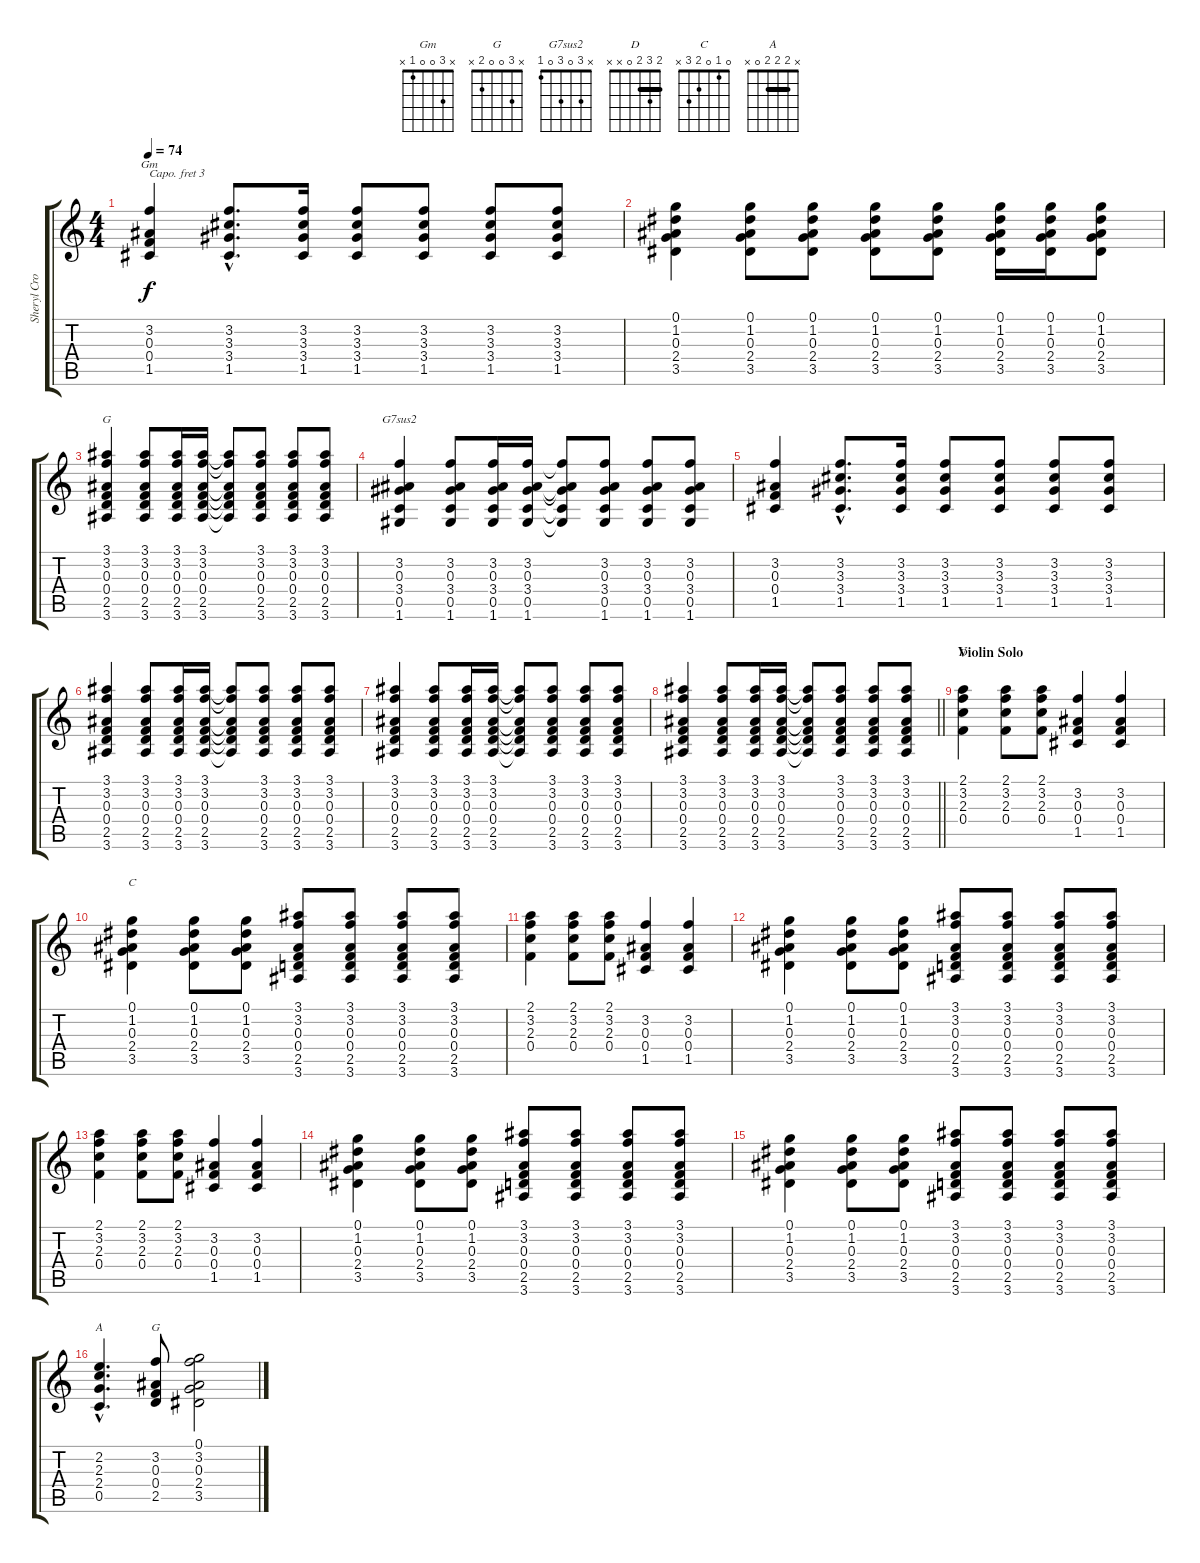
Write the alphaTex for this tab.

\track ("Sheryl Crow Guitar I" "Sheryl Cro") {instrument distortionguitar}
\staff {score tabs}
\capo 3
\tuning (E4 B3 G3 D3 A2 E2) {hide}
\chord ("Gm" x 3 0 0 1 x)
\chord ("G" 3 3 0 0 2 3) {barre 3}
\chord ("G7sus2" x 3 0 3 0 1)
\chord ("D" 2 3 2 0 x x) {barre 2}
\chord ("C" 0 1 0 2 3 x)
\chord ("A" x 2 2 2 0 x) {barre 2}
\chord ("G" x 3 0 0 2 x)
\ts (4 4)
\tempo 74
\clef g2
\ks c
(3.2 0.3 0.4 1.5).4{ch "Gm" dy f} (3.2{hac} 3.3{hac} 3.4{hac} 1.5{hac}).8{d} (3.2 3.3 3.4 1.5).16 (3.2 3.3 3.4 1.5).8 (3.2 3.3 3.4 1.5).8 (3.2 3.3 3.4 1.5).8 (3.2 3.3 3.4 1.5).8 |
(0.1 1.2 0.3 2.4 3.5).4 (0.1 1.2 0.3 2.4 3.5).8 (0.1 1.2 0.3 2.4 3.5).8 (0.1 1.2 0.3 2.4 3.5).8 (0.1 1.2 0.3 2.4 3.5).8 (0.1 1.2 0.3 2.4 3.5).16 (0.1 1.2 0.3 2.4 3.5).16 (0.1 1.2 0.3 2.4 3.5).8 |
(3.1 3.2 0.3 0.4 2.5 3.6).4{ch "G"} (3.1 3.2 0.3 0.4 2.5 3.6).8 (3.1 3.2 0.3 0.4 2.5 3.6).16 (3.1 3.2 0.3 0.4 2.5 3.6).16 (3.1{t} 3.2{t} 0.3{t} 0.4{t} 2.5{t} 3.6{t}).8 (3.1 3.2 0.3 0.4 2.5 3.6).8 (3.1 3.2 0.3 0.4 2.5 3.6).8 (3.1 3.2 0.3 0.4 2.5 3.6).8 |
(3.2 0.3 3.4 0.5 1.6).4{ch "G7sus2"} (3.2 0.3 3.4 0.5 1.6).8 (3.2 0.3 3.4 0.5 1.6).16 (3.2 0.3 3.4 0.5 1.6).16 (3.2{t} 0.3{t} 3.4{t} 0.5{t} 1.6{t}).8 (3.2 0.3 3.4 0.5 1.6).8 (3.2 0.3 3.4 0.5 1.6).8 (3.2 0.3 3.4 0.5 1.6).8 |
(3.2 0.3 0.4 1.5).4 (3.2{hac} 3.3{hac} 3.4{hac} 1.5{hac}).8{d} (3.2 3.3 3.4 1.5).16 (3.2 3.3 3.4 1.5).8 (3.2 3.3 3.4 1.5).8 (3.2 3.3 3.4 1.5).8 (3.2 3.3 3.4 1.5).8 |
(3.1 3.2 0.3 0.4 2.5 3.6).4 (3.1 3.2 0.3 0.4 2.5 3.6).8 (3.1 3.2 0.3 0.4 2.5 3.6).16 (3.1 3.2 0.3 0.4 2.5 3.6).16 (3.1{t} 3.2{t} 0.3{t} 0.4{t} 2.5{t} 3.6{t}).8 (3.1 3.2 0.3 0.4 2.5 3.6).8 (3.1 3.2 0.3 0.4 2.5 3.6).8 (3.1 3.2 0.3 0.4 2.5 3.6).8 |
(3.1 3.2 0.3 0.4 2.5 3.6).4 (3.1 3.2 0.3 0.4 2.5 3.6).8 (3.1 3.2 0.3 0.4 2.5 3.6).16 (3.1 3.2 0.3 0.4 2.5 3.6).16 (3.1{t} 3.2{t} 0.3{t} 0.4{t} 2.5{t} 3.6{t}).8 (3.1 3.2 0.3 0.4 2.5 3.6).8 (3.1 3.2 0.3 0.4 2.5 3.6).8 (3.1 3.2 0.3 0.4 2.5 3.6).8 |
\barLineRight lightlight
(3.1 3.2 0.3 0.4 2.5 3.6).4 (3.1 3.2 0.3 0.4 2.5 3.6).8 (3.1 3.2 0.3 0.4 2.5 3.6).16 (3.1 3.2 0.3 0.4 2.5 3.6).16 (3.1{t} 3.2{t} 0.3{t} 0.4{t} 2.5{t} 3.6{t}).8 (3.1 3.2 0.3 0.4 2.5 3.6).8 (3.1 3.2 0.3 0.4 2.5 3.6).8 (3.1 3.2 0.3 0.4 2.5 3.6).8 |
\section ("" "Violin Solo")
(2.1 3.2 2.3 0.4).4{ch "D"} (2.1 3.2 2.3 0.4).8 (2.1 3.2 2.3 0.4).8 (3.2 0.3 0.4 1.5).4 (3.2 0.3 0.4 1.5).4 |
(0.1 1.2 0.3 2.4 3.5).4{ch "C"} (0.1 1.2 0.3 2.4 3.5).8 (0.1 1.2 0.3 2.4 3.5).8 (3.1 3.2 0.3 0.4 2.5 3.6).8 (3.1 3.2 0.3 0.4 2.5 3.6).8 (3.1 3.2 0.3 0.4 2.5 3.6).8 (3.1 3.2 0.3 0.4 2.5 3.6).8 |
(2.1 3.2 2.3 0.4).4 (2.1 3.2 2.3 0.4).8 (2.1 3.2 2.3 0.4).8 (3.2 0.3 0.4 1.5).4 (3.2 0.3 0.4 1.5).4 |
(0.1 1.2 0.3 2.4 3.5).4 (0.1 1.2 0.3 2.4 3.5).8 (0.1 1.2 0.3 2.4 3.5).8 (3.1 3.2 0.3 0.4 2.5 3.6).8 (3.1 3.2 0.3 0.4 2.5 3.6).8 (3.1 3.2 0.3 0.4 2.5 3.6).8 (3.1 3.2 0.3 0.4 2.5 3.6).8 |
(2.1 3.2 2.3 0.4).4 (2.1 3.2 2.3 0.4).8 (2.1 3.2 2.3 0.4).8 (3.2 0.3 0.4 1.5).4 (3.2 0.3 0.4 1.5).4 |
(0.1 1.2 0.3 2.4 3.5).4 (0.1 1.2 0.3 2.4 3.5).8 (0.1 1.2 0.3 2.4 3.5).8 (3.1 3.2 0.3 0.4 2.5 3.6).8 (3.1 3.2 0.3 0.4 2.5 3.6).8 (3.1 3.2 0.3 0.4 2.5 3.6).8 (3.1 3.2 0.3 0.4 2.5 3.6).8 |
(0.1 1.2 0.3 2.4 3.5).4 (0.1 1.2 0.3 2.4 3.5).8 (0.1 1.2 0.3 2.4 3.5).8 (3.1 3.2 0.3 0.4 2.5 3.6).8 (3.1 3.2 0.3 0.4 2.5 3.6).8 (3.1 3.2 0.3 0.4 2.5 3.6).8 (3.1 3.2 0.3 0.4 2.5 3.6).8 |
(2.2{hac} 2.3{hac} 2.4{hac} 0.5{hac}).4{d ch "A"} (3.2 0.3 0.4 2.5).8{ch "G"} (0.1 3.2 0.3 2.4 3.5).2
